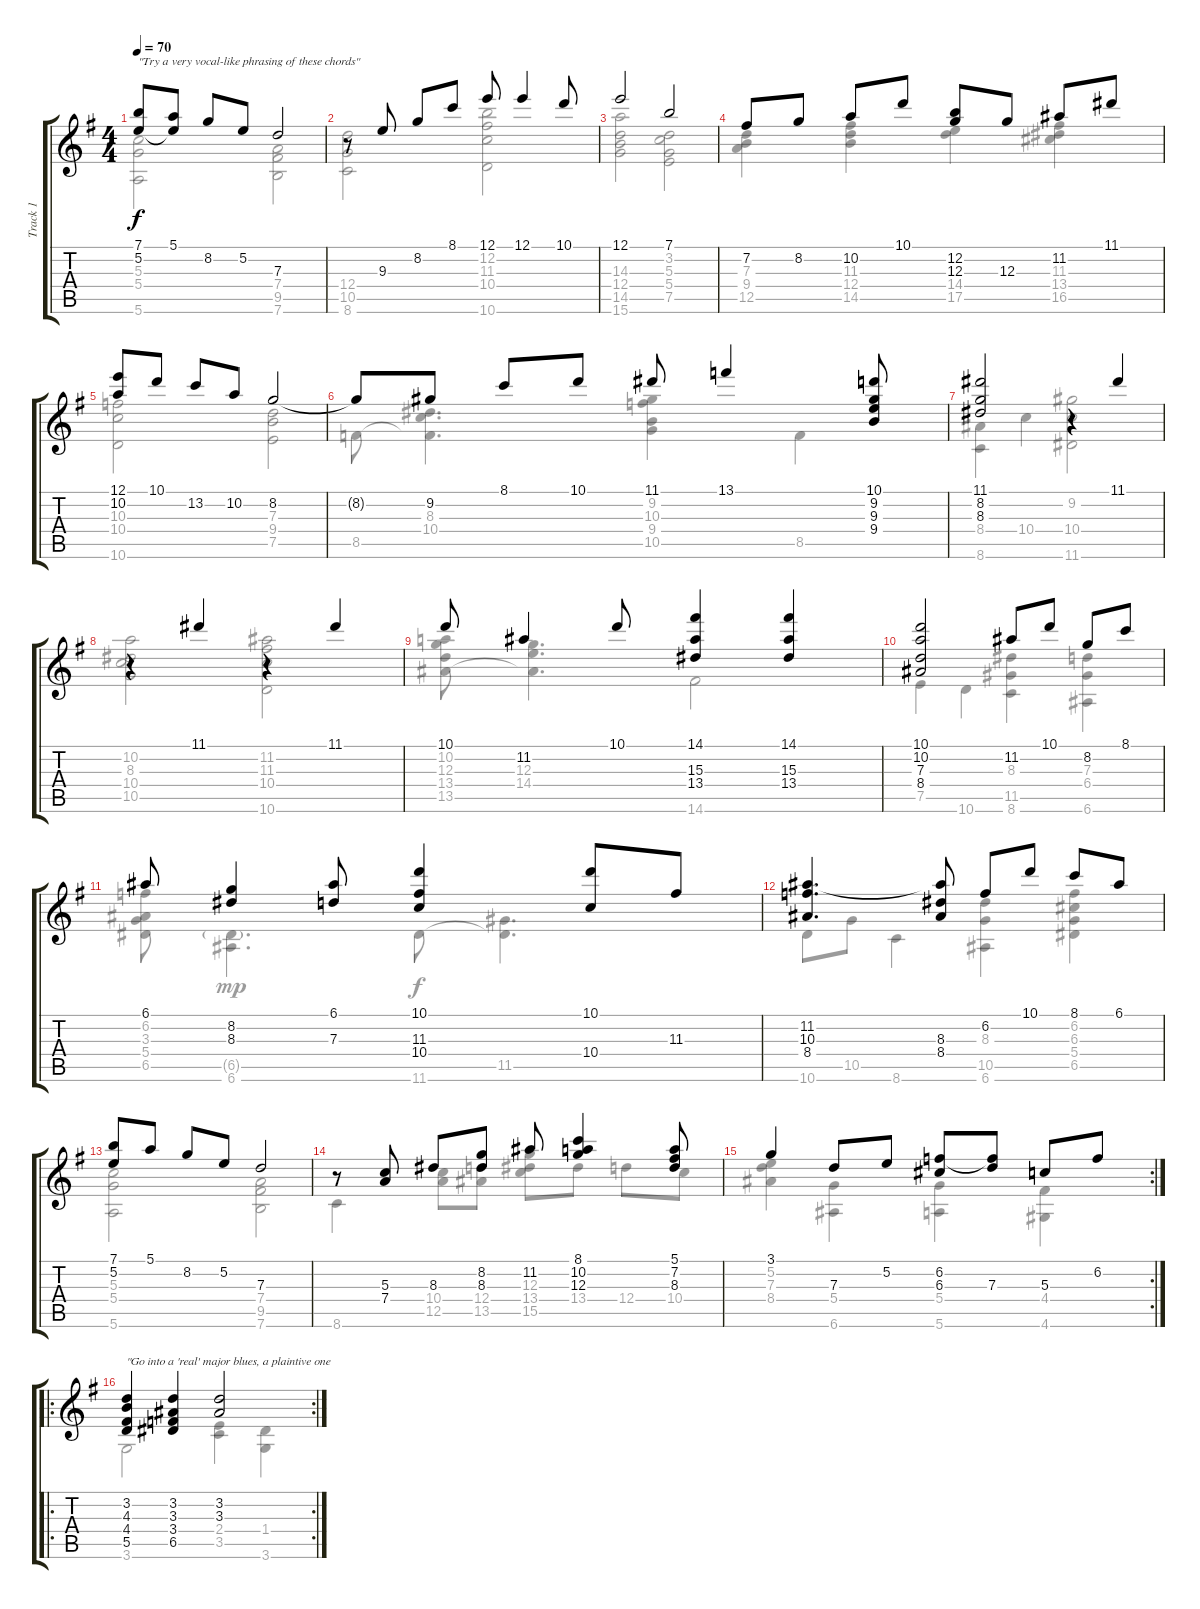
\track ("Track 1" "Track 1") {instrument electricguitarjazz}
\staff {score tabs}
\tuning (E4 B3 G3 D3 A2 E2) {hide}
\voice
\ts (4 4)
\tempo 70
\clef g2
\ks g
(7.1 5.2).8{txt "\"Try a very vocal-like phrasing of these chords\"" dy f} (5.1 5.2{t}).8 8.2.8 5.2.8 7.3.2 |
r.8 9.3.8 8.2.8 8.1.8 12.1.8 12.1.4 10.1.8 |
12.1.2 7.1.2 |
7.2.8 8.2.8 10.2.8 10.1.8 (12.2 12.3).8 12.3.8 11.2.8 11.1.8 |
(12.1 10.2).8 10.1.8 13.2.8 10.2.8 8.2.2 |
8.2{t}.8 9.2.8 8.1.8 10.1.8 11.1.8 13.1.4 (10.1 9.2 9.3 9.4).8 |
(11.1 8.2 8.3).2 r.4 11.1.4 |
r.4 11.1.4 r.4 11.1.4 |
10.1.8 11.2.4 10.1.8 (14.1 15.3 13.4).4 (14.1 15.3 13.4).4 |
(10.1 10.2 7.3 8.4).2 11.2.8 10.1.8 8.2.8 8.1.8 |
6.1.8 (8.2 8.3).4 (6.1 7.3).8 (10.1 11.3 10.4).4 (10.1 10.4).8 11.3.8 |
(11.2 10.3 8.4).4{d} (11.2{t} 8.3 8.4).8 6.2.8 10.1.8 8.1.8 6.1.8 |
(7.1 5.2).8 5.1.8 8.2.8 5.2.8 7.3.2 |
r.8 (5.3 7.4).8 8.3.8 (8.2 8.3).8 11.2.8 (8.1 10.2 12.3).4 (5.1 7.2 8.3).8 |
\rc 2
3.1.4 7.3.8 5.2.8 (6.2 6.3).8 (6.2{t} 7.3).8 5.3.8 6.2.8 |
\ro
\rc 2
(3.2 4.3 4.4 5.5).4{txt "\"Go into a 'real' major blues, a plaintive one"} (3.2 3.3 3.4 6.5).4 (3.2 3.3).2
\voice
\clef g2
\ottava regular
\simile none
\ks g
(5.3 5.4 5.6).2{dy f} (7.4 9.5 7.6).2 |
(12.4 10.5 8.6).2 (12.2 11.3 10.4 10.6).2 |
(14.3 12.4 14.5 15.6).2 (3.2 5.3 5.4 7.5).2 |
(7.3 9.4 12.5).4 (11.3 12.4 14.5).4 (14.4 17.5).4 (11.3 13.4 16.5).4 |
(10.3 10.4 10.6).2 (7.3 9.4 7.5).2 |
8.5.8 (8.3 10.4 8.5{t}).4{d} (9.2 10.3 9.4 10.5).4 8.5.4 |
(8.4 8.6).4 10.4.4 (9.2 10.4 11.6).2 |
(10.2 8.3 10.4 10.5).2 (11.2 11.3 10.4 10.6).2 |
(10.2 12.3 13.4 13.5).8 (12.3 14.4 13.5{t}).4{d} 14.6.2 |
7.5.4 10.6.4 (8.3 11.5 8.6).4 (7.3 6.4 6.6).4 |
(6.2 3.3 5.4 6.5).8 (6.5{g} 6.6).4{d dy mp} 11.6.8{dy f} (11.5 11.6{t}).4{d} |
10.6.8 10.5.8 8.6.4 (8.3 10.5 6.6).4 (6.2 6.3 5.4 6.5).4 |
(5.3 5.4 5.6).2 (7.4 9.5 7.6).2 |
8.6.4 (10.4 12.5).8 (12.4 13.5).8 (12.3 13.4 15.5).8 13.4.8 12.4.8 10.4.8 |
(5.2 7.3 8.4).4 (5.4 6.6).4 (5.4 5.6).4 (4.4 4.6).4 |
3.6.2 (2.4 3.5).4 (1.4 3.6).4
